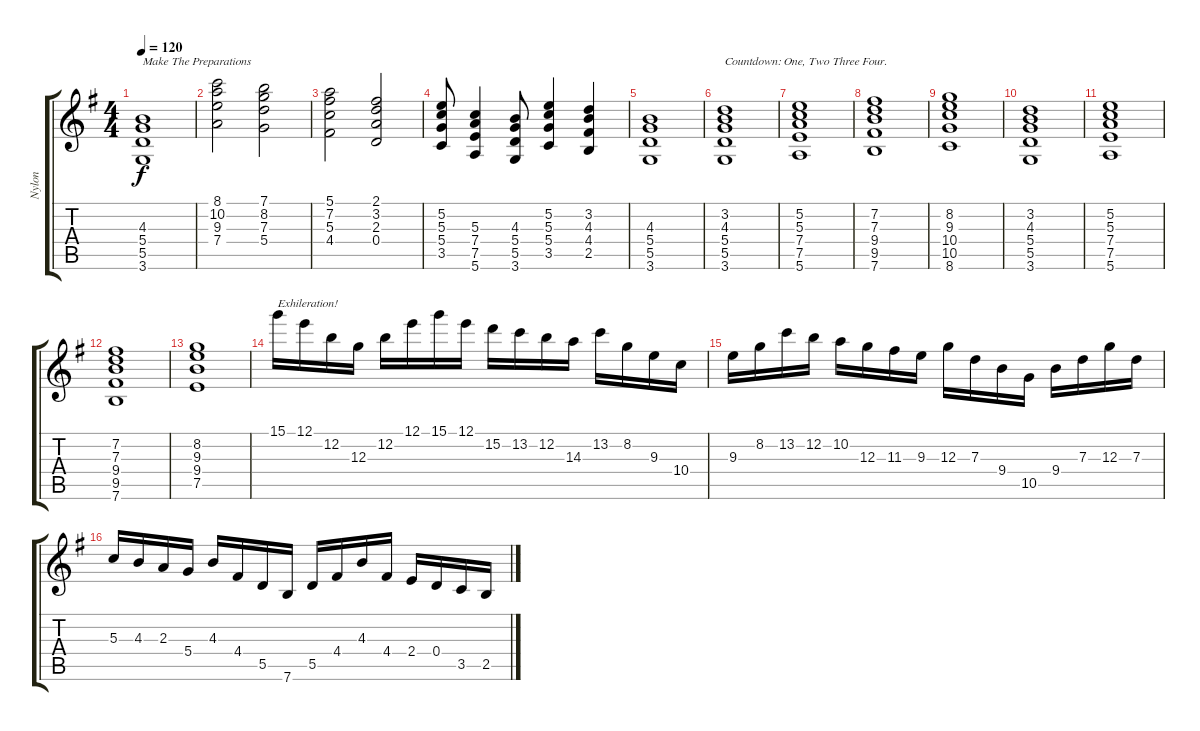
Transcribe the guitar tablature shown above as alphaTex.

\track ("Nylon" "Nylon") {instrument acousticguitarnylon}
\staff {score tabs}
\tuning (E4 B3 G3 D3 A2 E2) {hide}
\ts (4 4)
\tempo 120
\clef g2
\ks g
(4.3 5.4 5.5 3.6).1{txt "Make The Preparations" dy f} |
(8.1 10.2 9.3 7.4).2 (7.1 8.2 7.3 5.4).2 |
(5.1 7.2 5.3 4.4).2 (2.1 3.2 2.3 0.4).2 |
(5.2 5.3 5.4 3.5).8 (5.3 7.4 7.5 5.6).4 (4.3 5.4 5.5 3.6).8 (5.2 5.3 5.4 3.5).4 (3.2 4.3 4.4 2.5).4 |
(4.3 5.4 5.5 3.6).1 |
(3.2 4.3 5.4 5.5 3.6).1{txt "Countdown: One, Two Three Four."} |
(5.2 5.3 7.4 7.5 5.6).1 |
(7.2 7.3 9.4 9.5 7.6).1 |
(8.2 9.3 10.4 10.5 8.6).1 |
(3.2 4.3 5.4 5.5 3.6).1 |
(5.2 5.3 7.4 7.5 5.6).1 |
(7.2 7.3 9.4 9.5 7.6).1 |
(8.2 9.3 9.4 7.5).1 |
15.1.16{txt "Exhileration!"} 12.1.16 12.2.16 12.3.16 12.2.16 12.1.16 15.1.16 12.1.16 15.2.16 13.2.16 12.2.16 14.3.16 13.2.16 8.2.16 9.3.16 10.4.16 |
9.3.16 8.2.16 13.2.16 12.2.16 10.2.16 12.3.16 11.3.16 9.3.16 12.3.16 7.3.16 9.4.16 10.5.16 9.4.16 7.3.16 12.3.16 7.3.16 |
5.3.16 4.3.16 2.3.16 5.4.16 4.3.16 4.4.16 5.5.16 7.6.16 5.5.16 4.4.16 4.3.16 4.4.16 2.4.16 0.4.16 3.5.16 2.5.16
